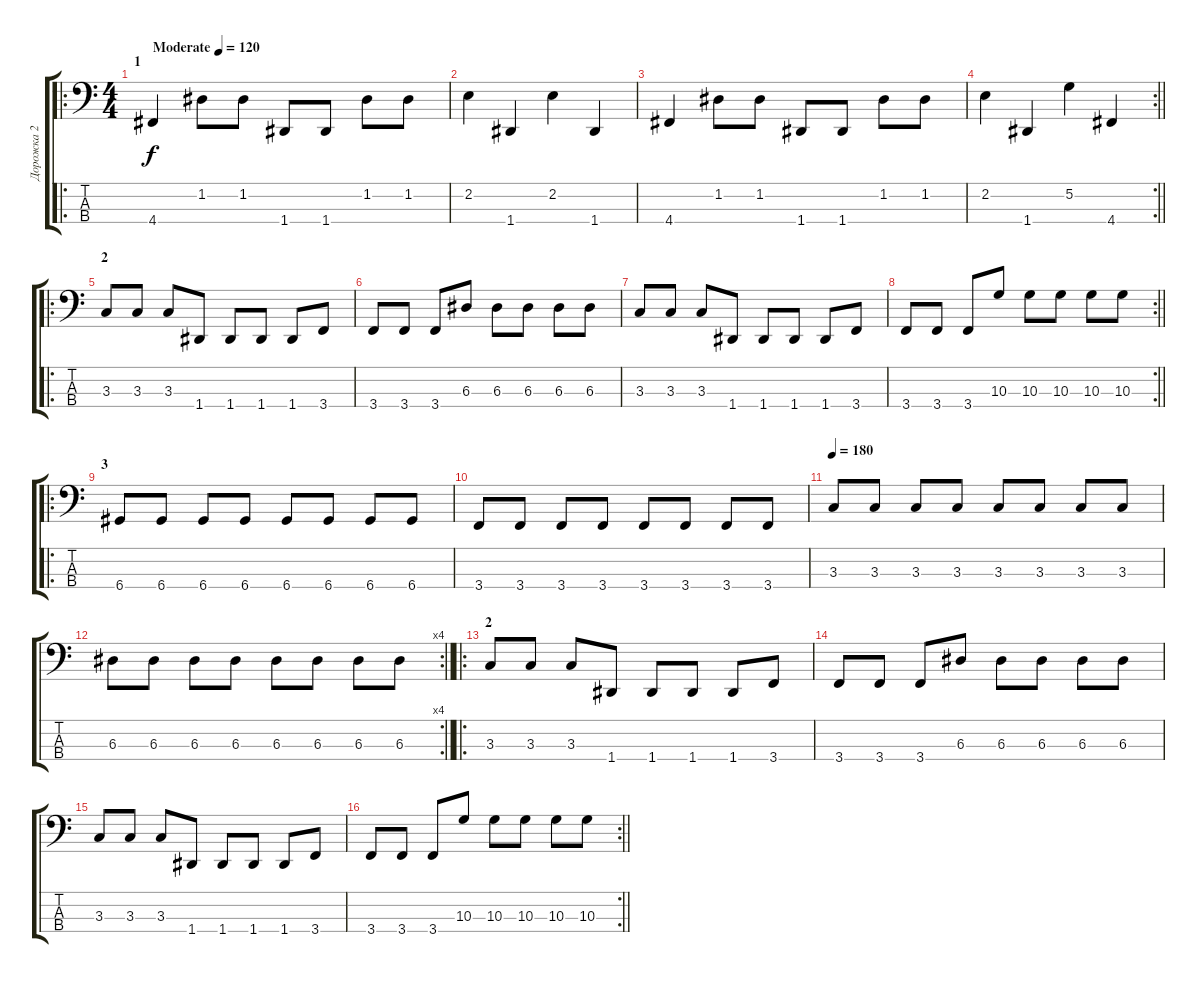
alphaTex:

\track ("Дорожка 2" "Дорожка 2") {instrument electricbassfinger}
\staff {score tabs}
\tuning (G2 D2 A1 D1) {hide}
\ro
\ts (4 4)
\section ("" "1")
\tempo (120 "Moderate")
\tempo 180
\tempo (120 "Moderate")
\clef f4
\ks c
4.4.4{dy f instrument electricbassfinger} 1.2.8 1.2.8 1.4.8 1.4.8 1.2.8 1.2.8 |
2.2.4 1.4.4 2.2.4 1.4.4 |
4.4.4 1.2.8 1.2.8 1.4.8 1.4.8 1.2.8 1.2.8 |
\rc 2
\barLineRight lightlight
2.2.4 1.4.4 5.2.4 4.4.4 |
\ro
\section ("" "2")
3.3.8 3.3.8 3.3.8 1.4.8 1.4.8 1.4.8 1.4.8 3.4.8 |
3.4.8 3.4.8 3.4.8 6.3.8 6.3.8 6.3.8 6.3.8 6.3.8 |
3.3.8 3.3.8 3.3.8 1.4.8 1.4.8 1.4.8 1.4.8 3.4.8 |
\rc 2
\barLineRight lightlight
3.4.8 3.4.8 3.4.8 10.3.8 10.3.8 10.3.8 10.3.8 10.3.8 |
\ro
\section ("" "3")
6.4.8 6.4.8 6.4.8 6.4.8 6.4.8 6.4.8 6.4.8 6.4.8 |
3.4.8 3.4.8 3.4.8 3.4.8 3.4.8 3.4.8 3.4.8 3.4.8 |
\tempo 180
3.3.8 3.3.8 3.3.8 3.3.8 3.3.8 3.3.8 3.3.8 3.3.8 |
\rc 4
\barLineRight lightlight
6.3.8 6.3.8 6.3.8 6.3.8 6.3.8 6.3.8 6.3.8 6.3.8 |
\ro
\section ("" "2")
3.3.8 3.3.8 3.3.8 1.4.8 1.4.8 1.4.8 1.4.8 3.4.8 |
3.4.8 3.4.8 3.4.8 6.3.8 6.3.8 6.3.8 6.3.8 6.3.8 |
3.3.8 3.3.8 3.3.8 1.4.8 1.4.8 1.4.8 1.4.8 3.4.8 |
\rc 2
\barLineRight lightlight
3.4.8 3.4.8 3.4.8 10.3.8 10.3.8 10.3.8 10.3.8 10.3.8
